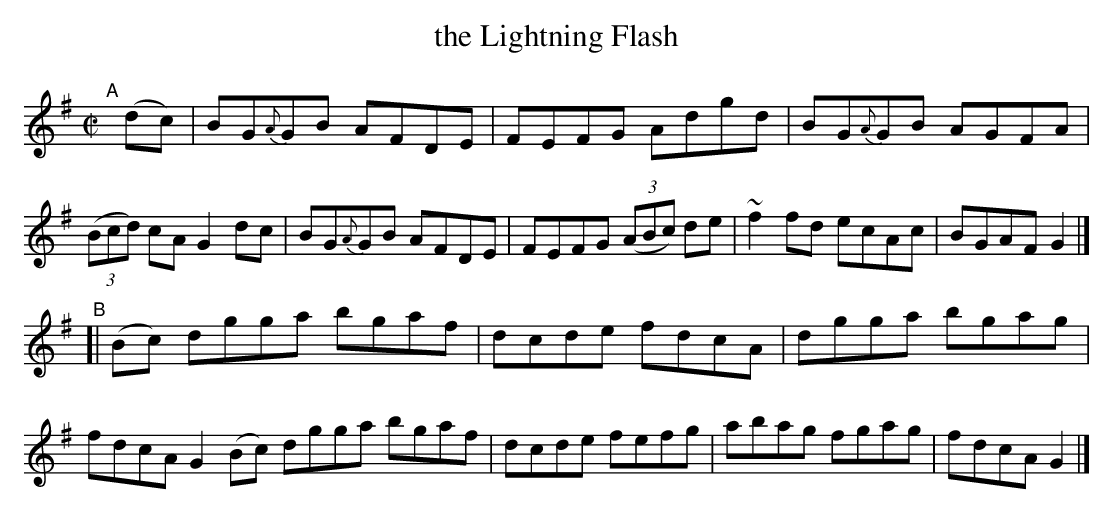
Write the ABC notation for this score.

X:1
T: the Lightning Flash
M: C|
L: 1/8
K: G
"^A"[|]\
  (dc) | BG{A}GB AFDE | FEFG Adgd | BG{A}GB AGFA | (3(Bcd) cAG2 \
dc  | BG{A}GB AFDE | FEFG (3(ABc) de | ~f2fd ecAc | BGAF G2 |]
"^B"[| (Bc) \
dgga bgaf | dcde fdcA | dgga bgag | fdcA G2(Bc) \
dgga bgaf | dcde fefg | abag fgag | fdcA G2 |]
